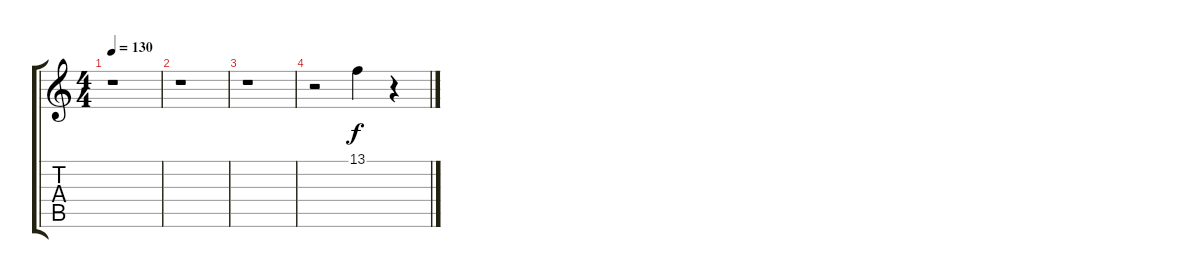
\track "" {instrument trombone}
\staff {score tabs}
\tuning (E4 B3 G3 D3 A2 E2) {hide}
\ts (4 4)
\tempo 130
\clef g2
\ks c
r.1{dy f} |
r.1 |
r.1 |
r.2 13.1.4 r.4
